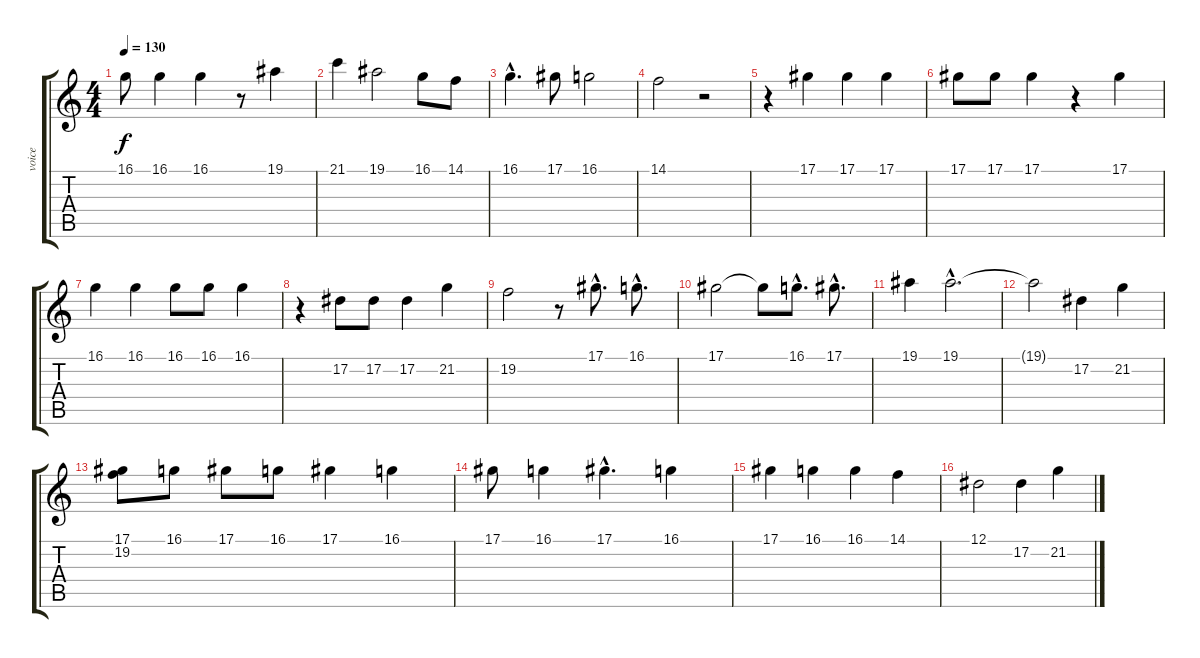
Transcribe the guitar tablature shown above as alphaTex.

\track ("voice" "voice") {instrument piccolo}
\staff {score tabs}
\tuning (Eb4 Bb3 Gb3 Db3 Ab2 Eb2) {hide}
\ts (4 4)
\tempo 130
\clef g2
\ks c
16.1.8{dy f} 16.1.4 16.1.4 r.8 19.1.4 |
21.1.4 19.1.2 16.1.8 14.1.8 |
16.1{hac}.4{d} 17.1.8 16.1.2 |
14.1.2 r.2 |
r.4 17.1.4 17.1.4 17.1.4 |
17.1.8 17.1.8 17.1.4 r.4 17.1.4 |
16.1.4 16.1.4 16.1.8 16.1.8 16.1.4 |
r.4 17.2.8 17.2.8 17.2.4 21.2.4 |
19.2.2 r.8 17.1{hac}.8{d} 16.1{hac}.8{d} |
17.1.2 17.1{t}.8 16.1{hac}.8{d} 17.1{hac}.8{d} |
19.1.4 19.1{hac}.2{d} |
19.1{t}.2 17.2.4 21.2.4 |
(17.1 19.2).8 16.1.8 17.1.8 16.1.8 17.1.4 16.1.4 |
17.1.8 16.1.4 17.1{hac}.4{d} 16.1.4 |
17.1.4 16.1.4 16.1.4 14.1.4 |
12.1.2 17.2.4 21.2.4
